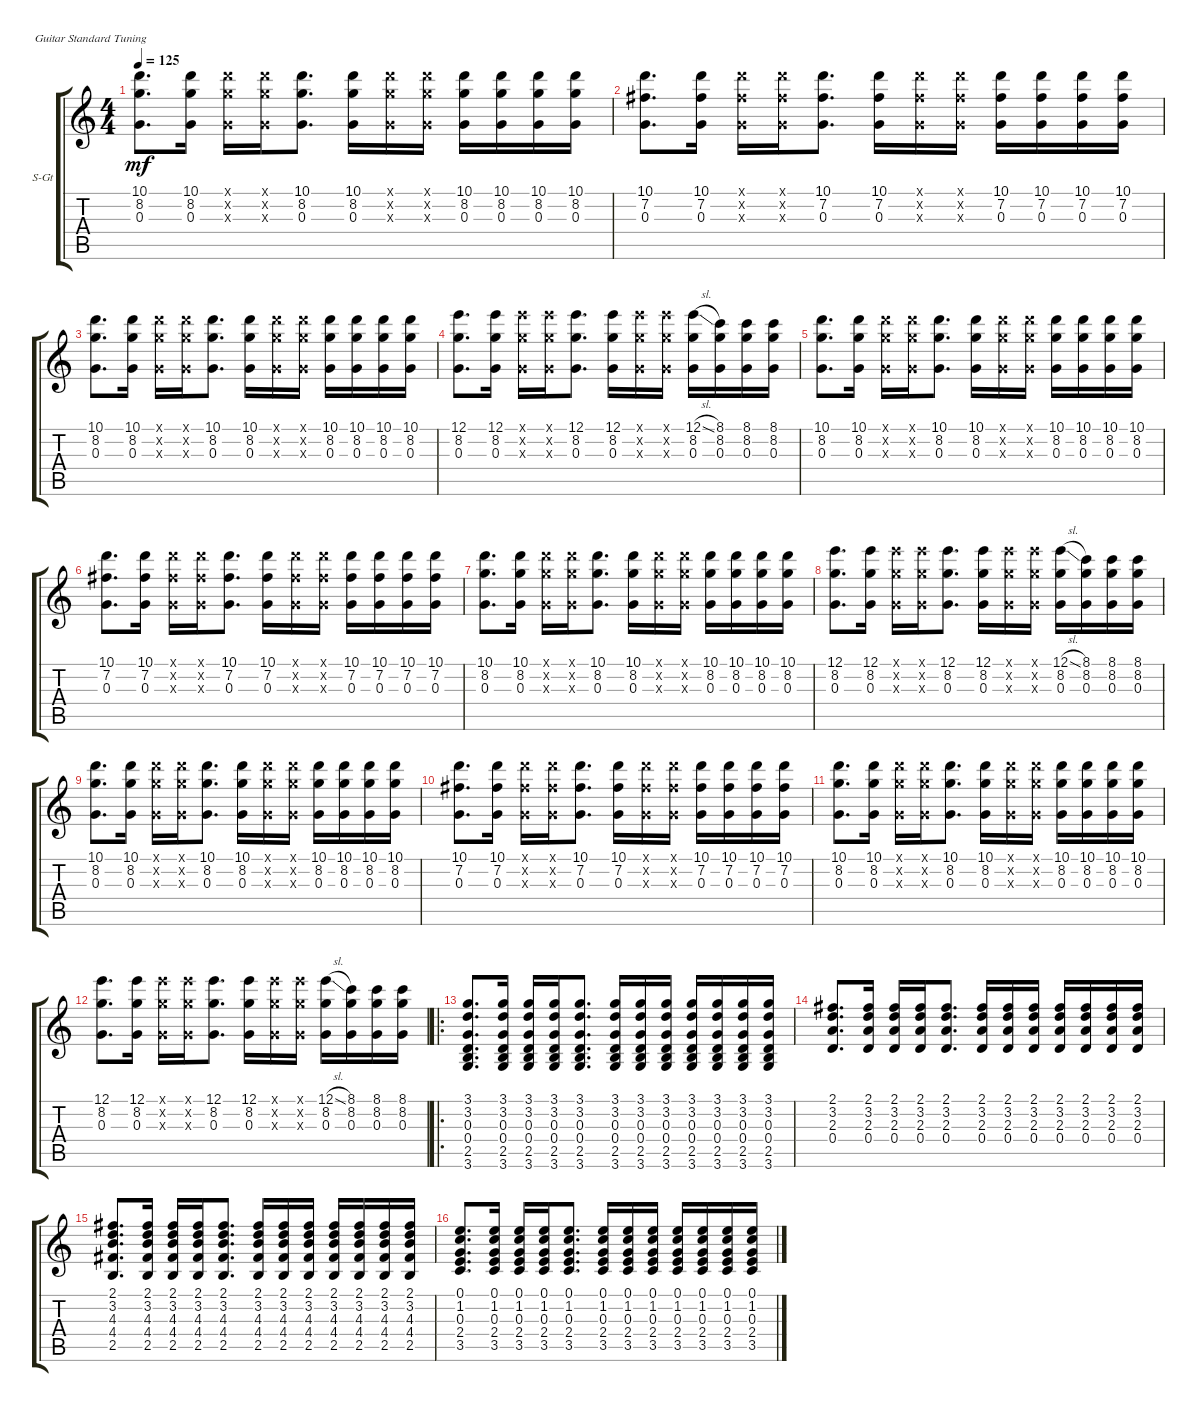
\defaultSystemsLayout 4
\bracketExtendMode groupsimilarinstruments
\firstSystemTrackNameOrientation horizontal
\otherSystemsTrackNameOrientation horizontal
\track ("Акустика 1" "S-Gt") {instrument acousticguitarsteel}
\staff {score tabs}
\tuning (E4 B3 G3 D3 A2 E2)
\ts (4 4)
\tempo 125
\clef g2
\ks c
(0.3 8.2 10.1).8{d dy mf} (0.3 8.2 10.1).16 (0.3{x} 8.2{x} 10.1{x}).16 (0.3{x} 8.2{x} 10.1{x}).16 (0.3 8.2 10.1).8{d} (0.3 8.2 10.1).16 (0.3{x} 8.2{x} 10.1{x}).16 (0.3{x} 8.2{x} 10.1{x}).16 (0.3 8.2 10.1).16 (0.3 8.2 10.1).16 (0.3 8.2 10.1).16 (0.3 8.2 10.1).16 |
(0.3 7.2 10.1).8{d} (0.3 7.2 10.1).16 (0.3{x} 7.2{x} 10.1{x}).16 (0.3{x} 7.2{x} 10.1{x}).16 (0.3 7.2 10.1).8{d} (0.3 7.2 10.1).16 (0.3{x} 7.2{x} 10.1{x}).16 (0.3{x} 7.2{x} 10.1{x}).16 (0.3 7.2 10.1).16 (0.3 7.2 10.1).16 (0.3 7.2 10.1).16 (0.3 7.2 10.1).16 |
(8.2 10.1 0.3).8{d} (8.2 10.1 0.3).16 (8.2{x} 10.1{x} 0.3{x}).16 (8.2{x} 10.1{x} 0.3{x}).16 (8.2 10.1 0.3).8{d} (8.2 10.1 0.3).16 (8.2{x} 10.1{x} 0.3{x}).16 (8.2{x} 10.1{x} 0.3{x}).16 (8.2 10.1 0.3).16 (8.2 10.1 0.3).16 (8.2 10.1 0.3).16 (8.2 10.1 0.3).16 |
(0.3 12.1 8.2).8{d} (0.3 12.1 8.2).16 (0.3{x} 12.1{x} 8.2{x}).16 (0.3{x} 12.1{x} 8.2{x}).16 (0.3 12.1 8.2).8{d} (0.3 12.1 8.2).16 (0.3{x} 12.1{x} 8.2{x}).16 (0.3{x} 12.1{x} 8.2{x}).16 (0.3 12.1{sl} 8.2).16 (0.3 8.1 8.2).16 (0.3 8.1 8.2).16 (0.3 8.1 8.2).16 |
(0.3 8.2 10.1).8{d} (0.3 8.2 10.1).16 (0.3{x} 8.2{x} 10.1{x}).16 (0.3{x} 8.2{x} 10.1{x}).16 (0.3 8.2 10.1).8{d} (0.3 8.2 10.1).16 (0.3{x} 8.2{x} 10.1{x}).16 (0.3{x} 8.2{x} 10.1{x}).16 (0.3 8.2 10.1).16 (0.3 8.2 10.1).16 (0.3 8.2 10.1).16 (0.3 8.2 10.1).16 |
(0.3 7.2 10.1).8{d} (0.3 7.2 10.1).16 (0.3{x} 7.2{x} 10.1{x}).16 (0.3{x} 7.2{x} 10.1{x}).16 (0.3 7.2 10.1).8{d} (0.3 7.2 10.1).16 (0.3{x} 7.2{x} 10.1{x}).16 (0.3{x} 7.2{x} 10.1{x}).16 (0.3 7.2 10.1).16 (0.3 7.2 10.1).16 (0.3 7.2 10.1).16 (0.3 7.2 10.1).16 |
(8.2 10.1 0.3).8{d} (8.2 10.1 0.3).16 (8.2{x} 10.1{x} 0.3{x}).16 (8.2{x} 10.1{x} 0.3{x}).16 (8.2 10.1 0.3).8{d} (8.2 10.1 0.3).16 (8.2{x} 10.1{x} 0.3{x}).16 (8.2{x} 10.1{x} 0.3{x}).16 (8.2 10.1 0.3).16 (8.2 10.1 0.3).16 (8.2 10.1 0.3).16 (8.2 10.1 0.3).16 |
(0.3 12.1 8.2).8{d} (0.3 12.1 8.2).16 (0.3{x} 12.1{x} 8.2{x}).16 (0.3{x} 12.1{x} 8.2{x}).16 (0.3 12.1 8.2).8{d} (0.3 12.1 8.2).16 (0.3{x} 12.1{x} 8.2{x}).16 (0.3{x} 12.1{x} 8.2{x}).16 (0.3 12.1{sl} 8.2).16 (0.3 8.1 8.2).16 (0.3 8.1 8.2).16 (0.3 8.1 8.2).16 |
(0.3 8.2 10.1).8{d} (0.3 8.2 10.1).16 (0.3{x} 8.2{x} 10.1{x}).16 (0.3{x} 8.2{x} 10.1{x}).16 (0.3 8.2 10.1).8{d} (0.3 8.2 10.1).16 (0.3{x} 8.2{x} 10.1{x}).16 (0.3{x} 8.2{x} 10.1{x}).16 (0.3 8.2 10.1).16 (0.3 8.2 10.1).16 (0.3 8.2 10.1).16 (0.3 8.2 10.1).16 |
(0.3 7.2 10.1).8{d} (0.3 7.2 10.1).16 (0.3{x} 7.2{x} 10.1{x}).16 (0.3{x} 7.2{x} 10.1{x}).16 (0.3 7.2 10.1).8{d} (0.3 7.2 10.1).16 (0.3{x} 7.2{x} 10.1{x}).16 (0.3{x} 7.2{x} 10.1{x}).16 (0.3 7.2 10.1).16 (0.3 7.2 10.1).16 (0.3 7.2 10.1).16 (0.3 7.2 10.1).16 |
(8.2 10.1 0.3).8{d} (8.2 10.1 0.3).16 (8.2{x} 10.1{x} 0.3{x}).16 (8.2{x} 10.1{x} 0.3{x}).16 (8.2 10.1 0.3).8{d} (8.2 10.1 0.3).16 (8.2{x} 10.1{x} 0.3{x}).16 (8.2{x} 10.1{x} 0.3{x}).16 (8.2 10.1 0.3).16 (8.2 10.1 0.3).16 (8.2 10.1 0.3).16 (8.2 10.1 0.3).16 |
(0.3 12.1 8.2).8{d} (0.3 12.1 8.2).16 (0.3{x} 12.1{x} 8.2{x}).16 (0.3{x} 12.1{x} 8.2{x}).16 (0.3 12.1 8.2).8{d} (0.3 12.1 8.2).16 (0.3{x} 12.1{x} 8.2{x}).16 (0.3{x} 12.1{x} 8.2{x}).16 (0.3 12.1{sl} 8.2).16 (0.3 8.1 8.2).16 (0.3 8.1 8.2).16 (0.3 8.1 8.2).16 |
\ro
(3.6 0.4 0.3 3.2 2.5 3.1).8{d} (3.6 0.4 0.3 3.2 2.5 3.1).16 (3.6 0.4 0.3 3.2 2.5 3.1).16 (3.6 0.4 0.3 3.2 2.5 3.1).16 (3.6 0.4 0.3 3.2 2.5 3.1).8{d} (3.6 0.4 0.3 3.2 2.5 3.1).16 (3.6 0.4 0.3 3.2 2.5 3.1).16 (3.6 0.4 0.3 3.2 2.5 3.1).16 (3.6 0.4 0.3 3.2 2.5 3.1).16 (3.6 0.4 0.3 3.2 2.5 3.1).16 (3.6 0.4 0.3 3.2 2.5 3.1).16 (3.6 0.4 0.3 3.2 2.5 3.1).16 |
(0.4 2.3 3.2 2.1).8{d} (0.4 2.3 3.2 2.1).16 (0.4 2.3 3.2 2.1).16 (0.4 2.3 3.2 2.1).16 (0.4 2.3 3.2 2.1).8{d} (0.4 2.3 3.2 2.1).16 (0.4 2.3 3.2 2.1).16 (0.4 2.3 3.2 2.1).16 (0.4 2.3 3.2 2.1).16 (0.4 2.3 3.2 2.1).16 (0.4 2.3 3.2 2.1).16 (0.4 2.3 3.2 2.1).16 |
(4.4 4.3 3.2 2.5 2.1).8{d} (4.4 4.3 3.2 2.5 2.1).16 (4.4 4.3 3.2 2.5 2.1).16 (4.4 4.3 3.2 2.5 2.1).16 (4.4 4.3 3.2 2.5 2.1).8{d} (4.4 4.3 3.2 2.5 2.1).16 (4.4 4.3 3.2 2.5 2.1).16 (4.4 4.3 3.2 2.5 2.1).16 (4.4 4.3 3.2 2.5 2.1).16 (4.4 4.3 3.2 2.5 2.1).16 (4.4 4.3 3.2 2.5 2.1).16 (4.4 4.3 3.2 2.5 2.1).16 |
(2.4 0.3 1.2 3.5 0.1).8{d} (2.4 0.3 1.2 3.5 0.1).16 (2.4 0.3 1.2 3.5 0.1).16 (2.4 0.3 1.2 3.5 0.1).16 (2.4 0.3 1.2 3.5 0.1).8{d} (2.4 0.3 1.2 3.5 0.1).16 (2.4 0.3 1.2 3.5 0.1).16 (2.4 0.3 1.2 3.5 0.1).16 (2.4 0.3 1.2 3.5 0.1).16 (2.4 0.3 1.2 3.5 0.1).16 (2.4 0.3 1.2 3.5 0.1).16 (2.4 0.3 1.2 3.5 0.1).16
